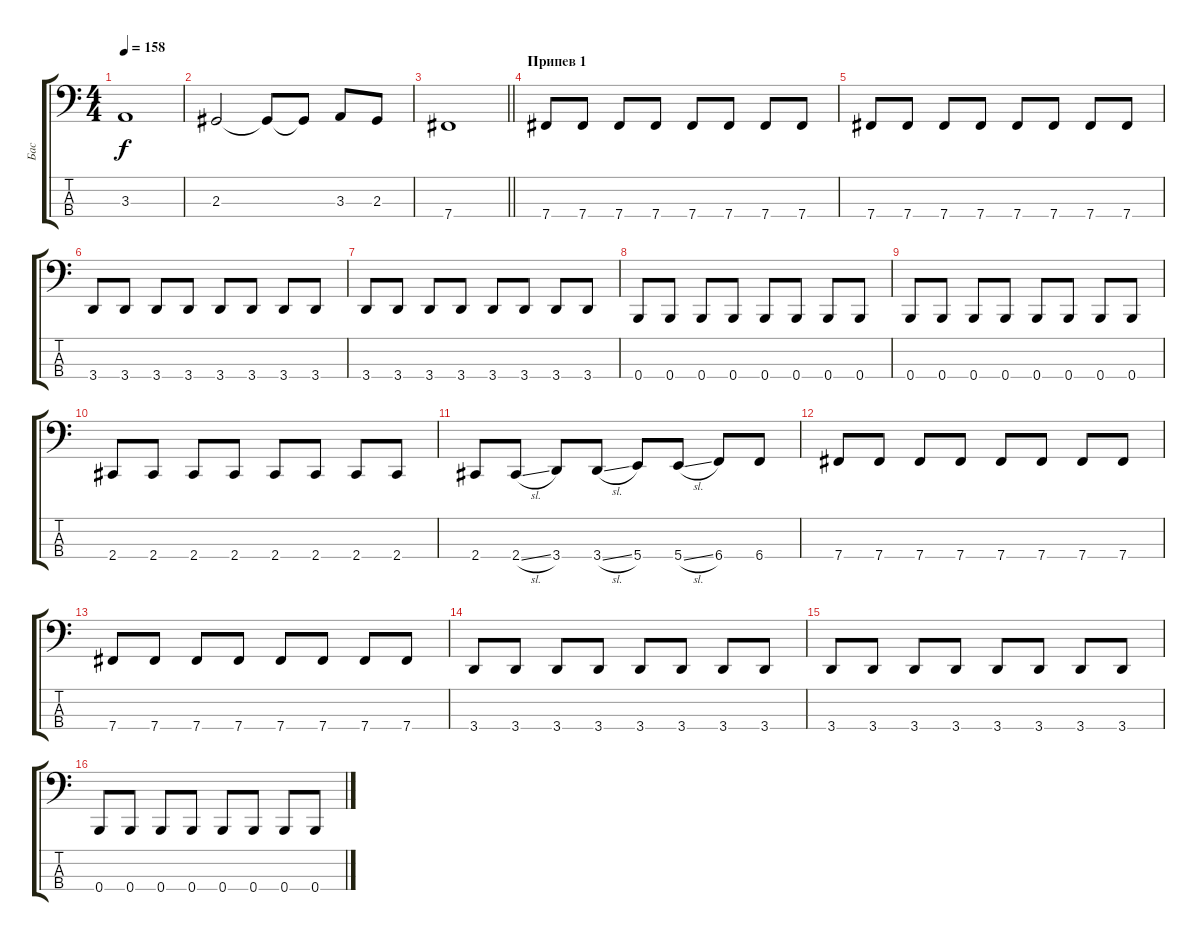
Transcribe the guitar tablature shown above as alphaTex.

\track ("Бас" "Бас") {instrument electricbasspick}
\staff {score tabs}
\tuning (E2 B1 Gb1 B0) {hide}
\ts (4 4)
\tempo 158
\clef f4
\ks c
3.3.1{dy f} |
2.3.2 2.3{t}.8 2.3{t}.8 3.3.8 2.3.8 |
\barLineRight lightlight
7.4.1 |
\section ("" "Припев 1")
7.4.8 7.4.8 7.4.8 7.4.8 7.4.8 7.4.8 7.4.8 7.4.8 |
7.4.8 7.4.8 7.4.8 7.4.8 7.4.8 7.4.8 7.4.8 7.4.8 |
3.4.8 3.4.8 3.4.8 3.4.8 3.4.8 3.4.8 3.4.8 3.4.8 |
3.4.8 3.4.8 3.4.8 3.4.8 3.4.8 3.4.8 3.4.8 3.4.8 |
0.4.8 0.4.8 0.4.8 0.4.8 0.4.8 0.4.8 0.4.8 0.4.8 |
0.4.8 0.4.8 0.4.8 0.4.8 0.4.8 0.4.8 0.4.8 0.4.8 |
2.4.8 2.4.8 2.4.8 2.4.8 2.4.8 2.4.8 2.4.8 2.4.8 |
2.4.8 2.4{sl}.8 3.4.8 3.4{sl}.8 5.4.8 5.4{sl}.8 6.4.8 6.4.8 |
7.4.8 7.4.8 7.4.8 7.4.8 7.4.8 7.4.8 7.4.8 7.4.8 |
7.4.8 7.4.8 7.4.8 7.4.8 7.4.8 7.4.8 7.4.8 7.4.8 |
3.4.8 3.4.8 3.4.8 3.4.8 3.4.8 3.4.8 3.4.8 3.4.8 |
3.4.8 3.4.8 3.4.8 3.4.8 3.4.8 3.4.8 3.4.8 3.4.8 |
0.4.8 0.4.8 0.4.8 0.4.8 0.4.8 0.4.8 0.4.8 0.4.8
